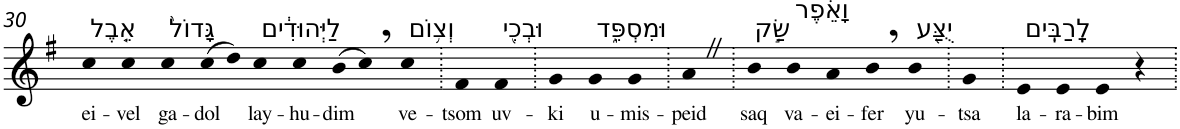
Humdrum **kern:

**kern	**text
*part1	*part1
*staff1	*staff1
*I"Piano	*
*I'Pno	*
!!LO:PB:g=z
*clefG2	*
*k[f#]	*
*G:	*
=30	=30
!LO:TX:a:t=אֵ֤בֶל	!
!	!LO:LY:b
4cc	ei-
!	!LO:LY:b
4cc	-vel
!LO:TX:a:t=גָּדוֹל֙	!
!	!LO:LY:b
4cc	ga-
!	!LO:LY:b
(>8cc	-dol
8dd)	.
!LO:TX:a:t=לַיְּהוּדִ֔ים	!
!	!LO:LY:b
4cc	lay-
!	!LO:LY:b
4cc	-hu-
!	!LO:LY:b
(>8b	-dim
8cc,)	.
!LO:TX:a:t=וְצ֥וֹם	!
!	!LO:LY:b
4cc	ve-
=31.	=31.
!	!LO:LY:b
4f#	-tsom
!LO:TX:a:t=וּבְכִ֖י	!
!	!LO:LY:b
4f#	uv-
=32.	=32.
!	!LO:LY:b
4g	-ki
!LO:TX:a:t=וּמִסְפֵּ֑ד	!
!	!LO:LY:b
4g	u-
!	!LO:LY:b
4g	-mis-
=33.	=33.
!	!LO:LY:b
4aZ	-peid
=34.	=34.
!LO:TX:a:t=שַׂ֣ק	!
!	!LO:LY:b
4b	saq
!LO:TX:a:t=וָאֵ֔פֶר	!
!	!LO:LY:b
4b	va-
!	!LO:LY:b
4a	-ei-
!	!LO:LY:b
4b,	-fer
!LO:TX:a:t=יֻצַּ֖ע	!
!	!LO:LY:b
4b	yu-
=35.	=35.
!	!LO:LY:b
4g	-tsa
=36.	=36.
!LO:TX:a:t=לָֽרַבִּֽים	!
!	!LO:LY:b
4e	la-
!	!LO:LY:b
4e	-ra-
!	!LO:LY:b
4e	-bim
4r	.
=.	=.
*-	*-
